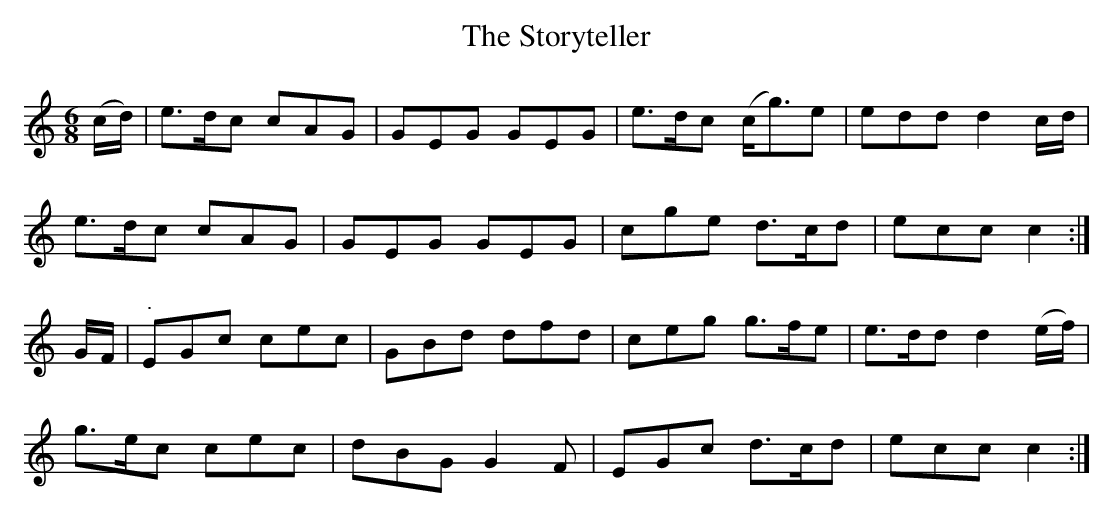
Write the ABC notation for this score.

X:1
T:Storyteller, The
M:6/8
L:1/8
K:C
(c/d/) | e>dc cAG | GEG GEG | e>dc (c<g)e | edd d2 c/d/ |
e>dc cAG | GEG GEG | cge d>cd | ecc c2 :|
G/F/ | "."EGc cec | GBd dfd | ceg g>fe | e>dd d2 (e/f/) |
g>ec cec | dBG G2F | EGc d>cd | ecc c2 :|
